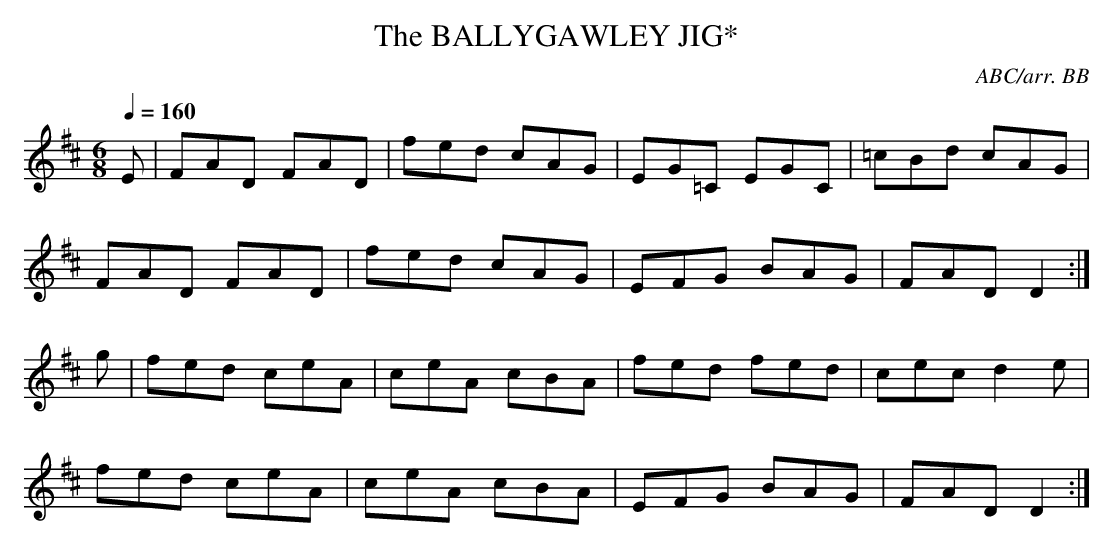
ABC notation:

X:1
T:BALLYGAWLEY JIG*, The
C:ABC/arr. BB
Q:1/4=160
L:1/8
M:6/8
K:D
E|FAD FAD|fed cAG|EG=C EGC|=cBd cAG|
FAD FAD|fed cAG|EFG BAG|FAD D2:|
g|fed ceA|ceA cBA|fed fed|cec d2e|
fed ceA|ceA cBA|EFG BAG|FAD D2:|
